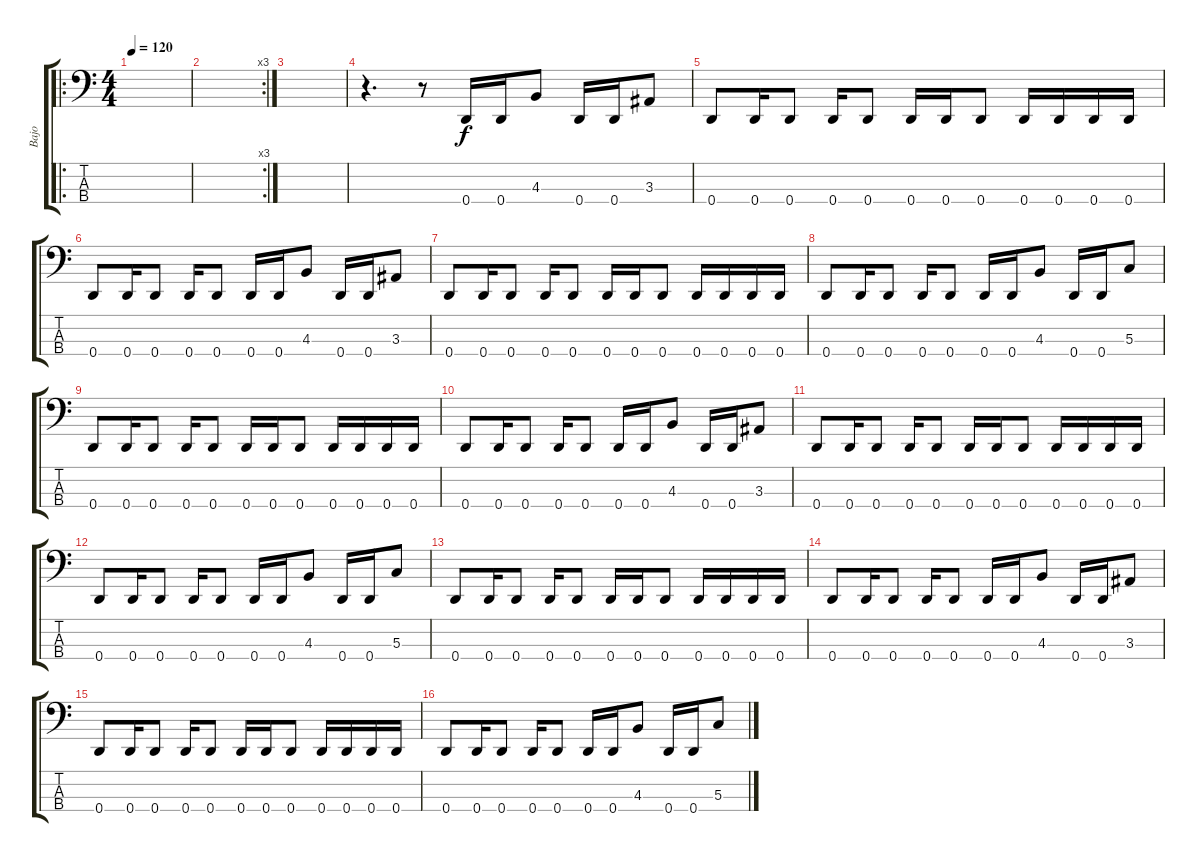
\track ("Bajo" "Bajo") {instrument electricbassfinger}
\staff {score tabs}
\tuning (F2 C2 G1 D1) {hide}
\ro
\ts (4 4)
\tempo 120
\clef f4
\ks c
|
\rc 3
|
|
r.4{d} r.8 0.4.16 0.4.16 4.3.8 0.4.16 0.4.16 3.3.8 |
0.4.8 0.4.16 0.4.8 0.4.16 0.4.8 0.4.16 0.4.16 0.4.8 0.4.16 0.4.16 0.4.16 0.4.16 |
0.4.8 0.4.16 0.4.8 0.4.16 0.4.8 0.4.16 0.4.16 4.3.8 0.4.16 0.4.16 3.3.8 |
0.4.8 0.4.16 0.4.8 0.4.16 0.4.8 0.4.16 0.4.16 0.4.8 0.4.16 0.4.16 0.4.16 0.4.16 |
0.4.8 0.4.16 0.4.8 0.4.16 0.4.8 0.4.16 0.4.16 4.3.8 0.4.16 0.4.16 5.3.8 |
0.4.8 0.4.16 0.4.8 0.4.16 0.4.8 0.4.16 0.4.16 0.4.8 0.4.16 0.4.16 0.4.16 0.4.16 |
0.4.8 0.4.16 0.4.8 0.4.16 0.4.8 0.4.16 0.4.16 4.3.8 0.4.16 0.4.16 3.3.8 |
0.4.8 0.4.16 0.4.8 0.4.16 0.4.8 0.4.16 0.4.16 0.4.8 0.4.16 0.4.16 0.4.16 0.4.16 |
0.4.8 0.4.16 0.4.8 0.4.16 0.4.8 0.4.16 0.4.16 4.3.8 0.4.16 0.4.16 5.3.8 |
0.4.8 0.4.16 0.4.8 0.4.16 0.4.8 0.4.16 0.4.16 0.4.8 0.4.16 0.4.16 0.4.16 0.4.16 |
0.4.8 0.4.16 0.4.8 0.4.16 0.4.8 0.4.16 0.4.16 4.3.8 0.4.16 0.4.16 3.3.8 |
0.4.8 0.4.16 0.4.8 0.4.16 0.4.8 0.4.16 0.4.16 0.4.8 0.4.16 0.4.16 0.4.16 0.4.16 |
0.4.8 0.4.16 0.4.8 0.4.16 0.4.8 0.4.16 0.4.16 4.3.8 0.4.16 0.4.16 5.3.8
